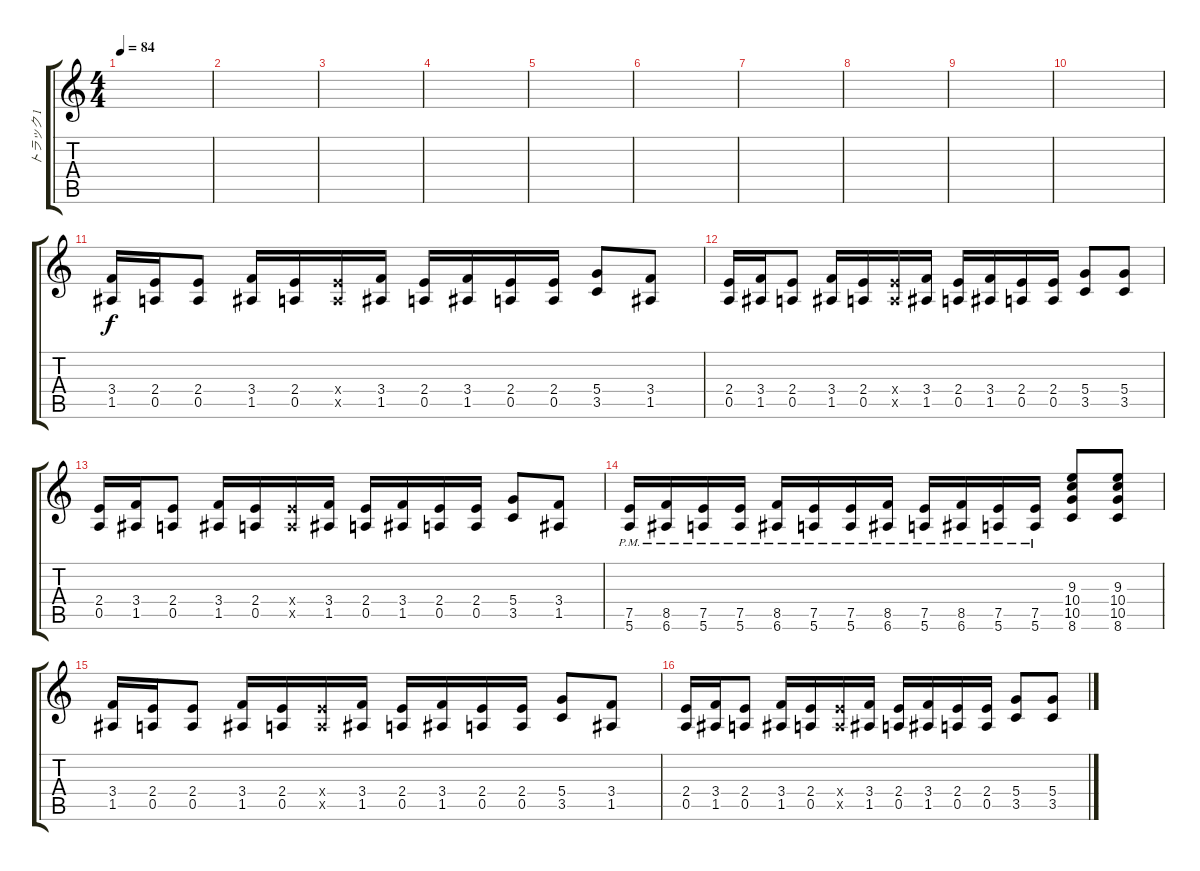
\track ("トラック 1" "トラック 1") {instrument distortionguitar}
\staff {score tabs}
\tuning (E4 B3 G3 D3 A2 E2) {hide}
\ts (4 4)
\tempo 84
\clef g2
\ks c
|
|
|
|
|
|
|
|
|
|
(3.4 1.5).16{dy f} (2.4 0.5).16 (2.4 0.5).8 (3.4 1.5).16 (2.4 0.5).16 (2.4{x} 0.5{x}).16 (3.4 1.5).16 (2.4 0.5).16 (3.4 1.5).16 (2.4 0.5).16 (2.4 0.5).16 (5.4 3.5).8 (3.4 1.5).8 |
(2.4 0.5).16 (3.4 1.5).16 (2.4 0.5).8 (3.4 1.5).16 (2.4 0.5).16 (2.4{x} 0.5{x}).16 (3.4 1.5).16 (2.4 0.5).16 (3.4 1.5).16 (2.4 0.5).16 (2.4 0.5).16 (5.4 3.5).8 (5.4 3.5).8 |
(2.4 0.5).16 (3.4 1.5).16 (2.4 0.5).8 (3.4 1.5).16 (2.4 0.5).16 (2.4{x} 0.5{x}).16 (3.4 1.5).16 (2.4 0.5).16 (3.4 1.5).16 (2.4 0.5).16 (2.4 0.5).16 (5.4 3.5).8 (3.4 1.5).8 |
(7.5{pm} 5.6{pm}).16 (8.5{pm} 6.6{pm}).16 (7.5{pm} 5.6{pm}).16 (7.5{pm} 5.6{pm}).16 (8.5{pm} 6.6{pm}).16 (7.5{pm} 5.6{pm}).16 (7.5{pm} 5.6{pm}).16 (8.5{pm} 6.6{pm}).16 (7.5{pm} 5.6{pm}).16 (8.5{pm} 6.6{pm}).16 (7.5{pm} 5.6{pm}).16 (7.5{pm} 5.6{pm}).16 (9.3 10.4 10.5 8.6).8 (9.3 10.4 10.5 8.6).8 |
(3.4 1.5).16 (2.4 0.5).16 (2.4 0.5).8 (3.4 1.5).16 (2.4 0.5).16 (2.4{x} 0.5{x}).16 (3.4 1.5).16 (2.4 0.5).16 (3.4 1.5).16 (2.4 0.5).16 (2.4 0.5).16 (5.4 3.5).8 (3.4 1.5).8 |
(2.4 0.5).16 (3.4 1.5).16 (2.4 0.5).8 (3.4 1.5).16 (2.4 0.5).16 (2.4{x} 0.5{x}).16 (3.4 1.5).16 (2.4 0.5).16 (3.4 1.5).16 (2.4 0.5).16 (2.4 0.5).16 (5.4 3.5).8 (5.4 3.5).8
